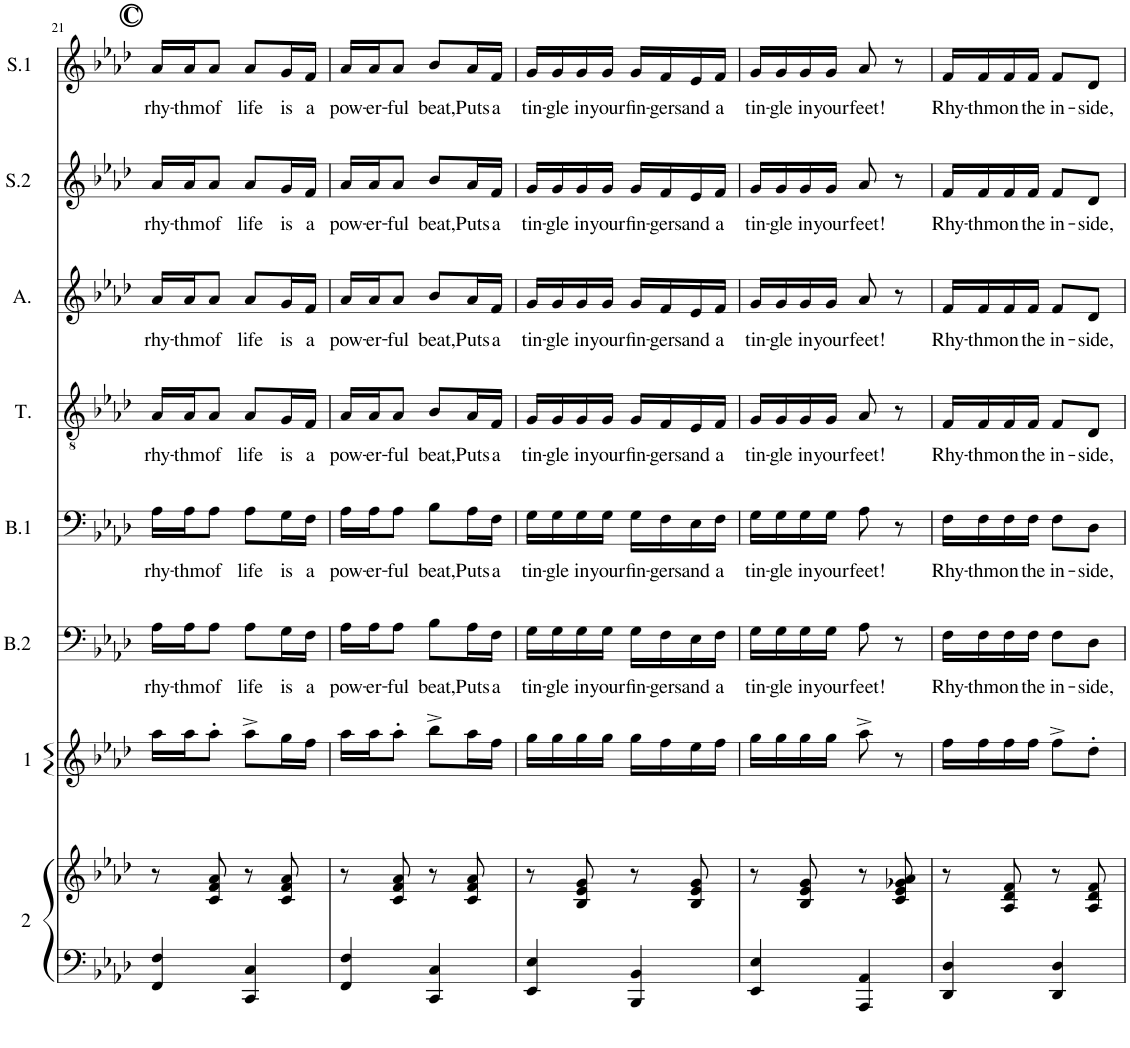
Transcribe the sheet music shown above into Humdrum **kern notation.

**kern	**kern	**kern	**kern	**text	**kern	**text	**kern	**text	**kern	**text	**kern	**text	**kern	**text
*part8	*part8	*part7	*part6	*part6	*part5	*part5	*part4	*part4	*part3	*part3	*part2	*part2	*part1	*part1
*staff9	*staff8	*staff7	*staff6	*staff6	*staff5	*staff5	*staff4	*staff4	*staff3	*staff3	*staff2	*staff2	*staff1	*staff1
*I"SECUNDO	*	*I"PRIMO	*I"Bas 2	*	*I"Bas 1	*	*I"Tenor	*	*I"Alt	*	*I"Sopraan 2	*	*I"Sopraan 1	*
*	*	*	*I'B.2	*	*I'B.1	*	*I'T.	*	*I'A.	*	*I'S.2	*	*I'S.1	*
!!LO:PB:g=z
*clefF4	*clefG2	*clefG2	*clefF4	*	*clefF4	*	*clefGv2	*	*clefG2	*	*clefG2	*	*clefG2	*
*	*	*	*	*	*	*	*	*	*	*	*	*	*Trd1c2	*
*k[b-e-a-d-]	*k[b-e-a-d-]	*k[b-e-a-d-]	*k[b-e-a-d-]	*	*k[b-e-a-d-]	*	*k[b-e-a-d-]	*	*k[b-e-a-d-]	*	*k[b-e-a-d-]	*	*k[b-e-a-d-]	*
*M2/4	*M2/4	*M2/4	*M2/4	*	*M2/4	*	*M2/4	*	*M2/4	*	*M2/4	*	*M2/4	*
!!LO:REH:place=s1:a:B:cj:enc=circle:fs=14:t=C
=21	=21	=21	=21	=21	=21	=21	=21	=21	=21	=21	=21	=21	=21	=21
!	!	!	!	!LO:LY:b	!	!LO:LY:b	!	!LO:LY:b	!	!LO:LY:b	!	!LO:LY:b	!	!LO:LY:b
4FF/ 4F/	8r	16aa-\LL	16A-\LL	rhy-	16A-\LL	rhy-	16A-/LL	rhy-	16a-/LL	rhy-	16a-/LL	rhy-	16a-/LL	rhy-
!	!	!	!	!LO:LY:b	!	!LO:LY:b	!	!LO:LY:b	!	!LO:LY:b	!	!LO:LY:b	!	!LO:LY:b
.	.	16aa-\J	16A-\J	-thm	16A-\J	-thm	16A-/J	-thm	16a-/J	-thm	16a-/J	-thm	16a-/J	-thm
!	!	!	!	!LO:LY:b	!	!LO:LY:b	!	!LO:LY:b	!	!LO:LY:b	!	!LO:LY:b	!	!LO:LY:b
.	8c/ 8f/ 8a-/	8aa-'\J	8A-\J	of	8A-\J	of	8A-/J	of	8a-/J	of	8a-/J	of	8a-/J	of
!	!	!	!	!LO:LY:b	!	!LO:LY:b	!	!LO:LY:b	!	!LO:LY:b	!	!LO:LY:b	!	!LO:LY:b
4CC/ 4C/	8r	8aa-^\L	8A-\L	life	8A-\L	life	8A-/L	life	8a-/L	life	8a-/L	life	8a-/L	life
!	!	!	!	!LO:LY:b	!	!LO:LY:b	!	!LO:LY:b	!	!LO:LY:b	!	!LO:LY:b	!	!LO:LY:b
.	8c/ 8f/ 8a-/	16gg\L	16G\L	is	16G\L	is	16G/L	is	16g/L	is	16g/L	is	16g/L	is
!	!	!	!	!LO:LY:b	!	!LO:LY:b	!	!LO:LY:b	!	!LO:LY:b	!	!LO:LY:b	!	!LO:LY:b
.	.	16ff\JJ	16F\JJ	a	16F\JJ	a	16F/JJ	a	16f/JJ	a	16f/JJ	a	16f/JJ	a
=22	=22	=22	=22	=22	=22	=22	=22	=22	=22	=22	=22	=22	=22	=22
!	!	!	!	!LO:LY:b	!	!LO:LY:b	!	!LO:LY:b	!	!LO:LY:b	!	!LO:LY:b	!	!LO:LY:b
4FF/ 4F/	8r	16aa-\LL	16A-\LL	pow-	16A-\LL	pow-	16A-/LL	pow-	16a-/LL	pow-	16a-/LL	pow-	16a-/LL	pow-
!	!	!	!	!LO:LY:b	!	!LO:LY:b	!	!LO:LY:b	!	!LO:LY:b	!	!LO:LY:b	!	!LO:LY:b
.	.	16aa-\J	16A-\J	-er-	16A-\J	-er-	16A-/J	-er-	16a-/J	-er-	16a-/J	-er-	16a-/J	-er-
!	!	!	!	!LO:LY:b	!	!LO:LY:b	!	!LO:LY:b	!	!LO:LY:b	!	!LO:LY:b	!	!LO:LY:b
.	8c/ 8f/ 8a-/	8aa-'\J	8A-\J	-ful	8A-\J	-ful	8A-/J	-ful	8a-/J	-ful	8a-/J	-ful	8a-/J	-ful
!	!	!	!	!LO:LY:b	!	!LO:LY:b	!	!LO:LY:b	!	!LO:LY:b	!	!LO:LY:b	!	!LO:LY:b
4CC/ 4C/	8r	8bb-^\L	8B-\L	beat,	8B-\L	beat,	8B-/L	beat,	8b-/L	beat,	8b-/L	beat,	8b-/L	beat,
!	!	!	!	!LO:LY:b	!	!LO:LY:b	!	!LO:LY:b	!	!LO:LY:b	!	!LO:LY:b	!	!LO:LY:b
.	8c/ 8f/ 8a-/	16aa-\L	16A-\L	Puts	16A-\L	Puts	16A-/L	Puts	16a-/L	Puts	16a-/L	Puts	16a-/L	Puts
!	!	!	!	!LO:LY:b	!	!LO:LY:b	!	!LO:LY:b	!	!LO:LY:b	!	!LO:LY:b	!	!LO:LY:b
.	.	16ff\JJ	16F\JJ	a	16F\JJ	a	16F/JJ	a	16f/JJ	a	16f/JJ	a	16f/JJ	a
=23	=23	=23	=23	=23	=23	=23	=23	=23	=23	=23	=23	=23	=23	=23
!	!	!	!	!LO:LY:b	!	!LO:LY:b	!	!LO:LY:b	!	!LO:LY:b	!	!LO:LY:b	!	!LO:LY:b
4EE-/ 4E-/	8r	16gg\LL	16G\LL	tin-	16G\LL	tin-	16G/LL	tin-	16g/LL	tin-	16g/LL	tin-	16g/LL	tin-
!	!	!	!	!LO:LY:b	!	!LO:LY:b	!	!LO:LY:b	!	!LO:LY:b	!	!LO:LY:b	!	!LO:LY:b
.	.	16gg\	16G\	-gle	16G\	-gle	16G/	-gle	16g/	-gle	16g/	-gle	16g/	-gle
!	!	!	!	!LO:LY:b	!	!LO:LY:b	!	!LO:LY:b	!	!LO:LY:b	!	!LO:LY:b	!	!LO:LY:b
.	8B-/ 8e-/ 8g/	16gg\	16G\	in	16G\	in	16G/	in	16g/	in	16g/	in	16g/	in
!	!	!	!	!LO:LY:b	!	!LO:LY:b	!	!LO:LY:b	!	!LO:LY:b	!	!LO:LY:b	!	!LO:LY:b
.	.	16gg\JJ	16G\JJ	your	16G\JJ	your	16G/JJ	your	16g/JJ	your	16g/JJ	your	16g/JJ	your
!	!	!	!	!LO:LY:b	!	!LO:LY:b	!	!LO:LY:b	!	!LO:LY:b	!	!LO:LY:b	!	!LO:LY:b
4BBB-/ 4BB-/	8r	16gg\LL	16G\LL	fin-	16G\LL	fin-	16G/LL	fin-	16g/LL	fin-	16g/LL	fin-	16g/LL	fin-
!	!	!	!	!LO:LY:b	!	!LO:LY:b	!	!LO:LY:b	!	!LO:LY:b	!	!LO:LY:b	!	!LO:LY:b
.	.	16ff\	16F\	-gers	16F\	-gers	16F/	-gers	16f/	-gers	16f/	-gers	16f/	-gers
!	!	!	!	!LO:LY:b	!	!LO:LY:b	!	!LO:LY:b	!	!LO:LY:b	!	!LO:LY:b	!	!LO:LY:b
.	8B-/ 8e-/ 8g/	16ee-\	16E-\	and	16E-\	and	16E-/	and	16e-/	and	16e-/	and	16e-/	and
!	!	!	!	!LO:LY:b	!	!LO:LY:b	!	!LO:LY:b	!	!LO:LY:b	!	!LO:LY:b	!	!LO:LY:b
.	.	16ff\JJ	16F\JJ	a	16F\JJ	a	16F/JJ	a	16f/JJ	a	16f/JJ	a	16f/JJ	a
=24	=24	=24	=24	=24	=24	=24	=24	=24	=24	=24	=24	=24	=24	=24
!	!	!	!	!LO:LY:b	!	!LO:LY:b	!	!LO:LY:b	!	!LO:LY:b	!	!LO:LY:b	!	!LO:LY:b
4EE-/ 4E-/	8r	16gg\LL	16G\LL	tin-	16G\LL	tin-	16G/LL	tin-	16g/LL	tin-	16g/LL	tin-	16g/LL	tin-
!	!	!	!	!LO:LY:b	!	!LO:LY:b	!	!LO:LY:b	!	!LO:LY:b	!	!LO:LY:b	!	!LO:LY:b
.	.	16gg\	16G\	-gle	16G\	-gle	16G/	-gle	16g/	-gle	16g/	-gle	16g/	-gle
!	!	!	!	!LO:LY:b	!	!LO:LY:b	!	!LO:LY:b	!	!LO:LY:b	!	!LO:LY:b	!	!LO:LY:b
.	8B-/ 8e-/ 8g/	16gg\	16G\	in	16G\	in	16G/	in	16g/	in	16g/	in	16g/	in
!	!	!	!	!LO:LY:b	!	!LO:LY:b	!	!LO:LY:b	!	!LO:LY:b	!	!LO:LY:b	!	!LO:LY:b
.	.	16gg\JJ	16G\JJ	your	16G\JJ	your	16G/JJ	your	16g/JJ	your	16g/JJ	your	16g/JJ	your
!	!	!	!	!LO:LY:b	!	!LO:LY:b	!	!LO:LY:b	!	!LO:LY:b	!	!LO:LY:b	!	!LO:LY:b
4AAA-/ 4AA-/	8r	8aa-^\	8A-\	feet!	8A-\	feet!	8A-/	feet!	8a-/	feet!	8a-/	feet!	8a-/	feet!
.	8c/ 8e-/ 8g-X/ 8a-/	8r	8r	.	8r	.	8r	.	8r	.	8r	.	8r	.
=25	=25	=25	=25	=25	=25	=25	=25	=25	=25	=25	=25	=25	=25	=25
!	!	!	!	!LO:LY:b	!	!LO:LY:b	!	!LO:LY:b	!	!LO:LY:b	!	!LO:LY:b	!	!LO:LY:b
4DD-/ 4D-/	8r	16ff\LL	16F\LL	Rhy-	16F\LL	Rhy-	16F/LL	Rhy-	16f/LL	Rhy-	16f/LL	Rhy-	16f/LL	Rhy-
!	!	!	!	!LO:LY:b	!	!LO:LY:b	!	!LO:LY:b	!	!LO:LY:b	!	!LO:LY:b	!	!LO:LY:b
.	.	16ff\	16F\	-thm	16F\	-thm	16F/	-thm	16f/	-thm	16f/	-thm	16f/	-thm
!	!	!	!	!LO:LY:b	!	!LO:LY:b	!	!LO:LY:b	!	!LO:LY:b	!	!LO:LY:b	!	!LO:LY:b
.	8A-/ 8d-/ 8f/	16ff\	16F\	on	16F\	on	16F/	on	16f/	on	16f/	on	16f/	on
!	!	!	!	!LO:LY:b	!	!LO:LY:b	!	!LO:LY:b	!	!LO:LY:b	!	!LO:LY:b	!	!LO:LY:b
.	.	16ff\JJ	16F\JJ	the	16F\JJ	the	16F/JJ	the	16f/JJ	the	16f/JJ	the	16f/JJ	the
!	!	!	!	!LO:LY:b	!	!LO:LY:b	!	!LO:LY:b	!	!LO:LY:b	!	!LO:LY:b	!	!LO:LY:b
4DD-/ 4D-/	8r	8ff^\L	8F\L	in-	8F\L	in-	8F/L	in-	8f/L	in-	8f/L	in-	8f/L	in-
!	!	!	!	!LO:LY:b	!	!LO:LY:b	!	!LO:LY:b	!	!LO:LY:b	!	!LO:LY:b	!	!LO:LY:b
.	8A-/ 8d-/ 8f/	8dd-'\J	8D-\J	-side,	8D-\J	-side,	8D-/J	-side,	8d-/J	-side,	8d-/J	-side,	8d-/J	-side,
=	=	=	=	=	=	=	=	=	=	=	=	=	=	=
*-	*-	*-	*-	*-	*-	*-	*-	*-	*-	*-	*-	*-	*-	*-
